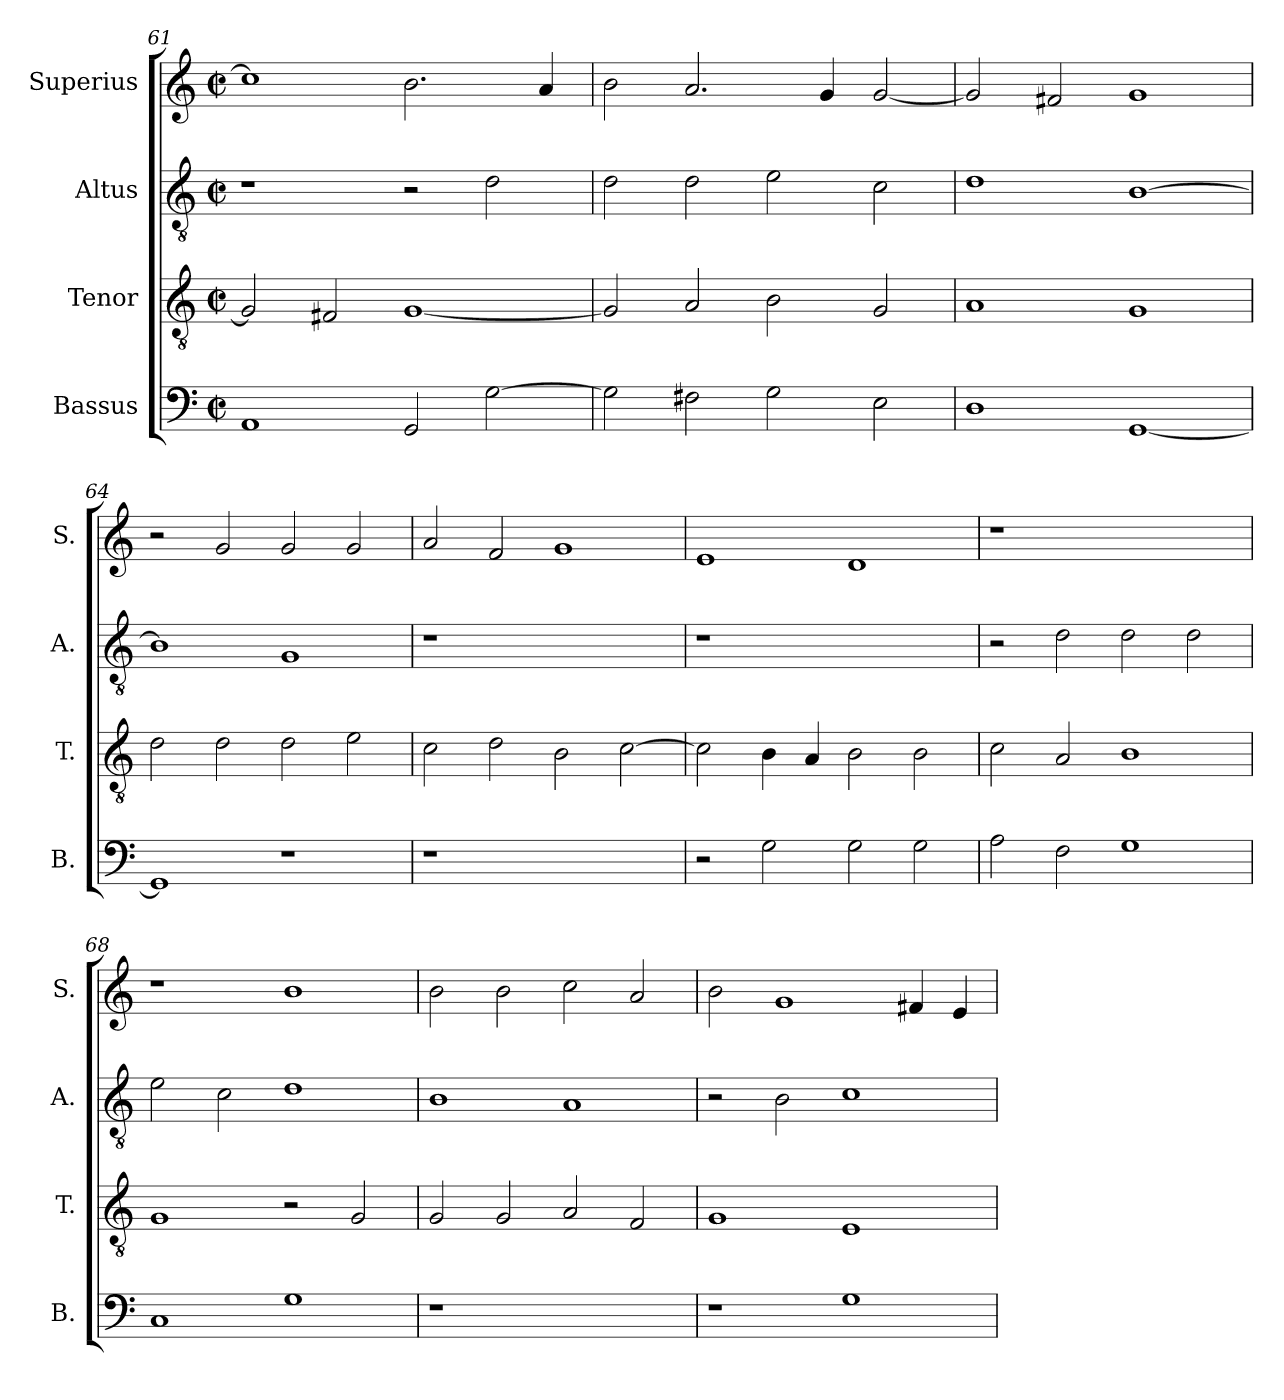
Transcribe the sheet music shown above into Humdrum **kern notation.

**kern	**kern	**kern	**kern
*part4	*part3	*part2	*part1
*staff4	*staff3	*staff2	*staff1
*I"Bassus	*I"Tenor	*I"Altus	*I"Superius
*I'B.	*I'T.	*I'A.	*I'S.
*clefF4	*clefGv2	*clefGv2	*clefG2
*	*ITrd7c12	*ITrd7c12	*
*k[]	*k[]	*k[]	*k[]
*C:	*C:	*C:	*C:
*M2/2	*M2/2	*M2/2	*M2/2
*met(c|)	*met(c|)	*met(c|)	*met(c|)
=61	=61	=61	=61
1AAi	2GGi/]	1r	1cci]
.	2FF#Xi/	.	.
2GGi/	[<1GGi	2r	2.bi\
[>2Gi\	.	2Di\	.
.	.	.	4ai/
=62	=62	=62	=62
2Gi\]	2GGi/]	2Di\	2bi\
2F#Xi\	2AAi/	2Di\	2.ai/
2Gi\	2BBi\	2Ei\	.
.	.	.	4gi/
2Ei\	2GGi/	2Ci\	[<2gi/
=63	=63	=63	=63
1Di	1AAi	1Di	2gi/]
.	.	.	2f#Xi/
[<1GGi	1GGi	[>1BBi	1gi
=64	=64	=64	=64
1GGi]	2Di\	1BBi]	2r
.	2Di\	.	2gi/
1r	2Di\	1GGi	2gi/
.	2Ei\	.	2gi/
!!LO:LB:g=z
=65	=65	=65	=65
!LO:N:vis=1	!	!LO:N:vis=1	!
1r	2Ci\	1r	2ai/
.	2Di\	.	2fi/
1ryy	2BBi\	1ryy	1gi
.	[>2Ci\	.	.
=66	=66	=66	=66
!	!	!LO:N:vis=1	!
2r	2Ci\]	1r	1ei
2Gi\	4BBi\	.	.
.	4AAi/	.	.
2Gi\	2BBi\	1ryy	1di
2Gi\	2BBi\	.	.
=67	=67	=67	=67
!	!	!	!LO:N:vis=1
2Ai\	2Ci\	2r	1r
2Fi\	2AAi/	2Di\	.
1Gi	1BBi	2Di\	1ryy
.	.	2Di\	.
=68	=68	=68	=68
1Ci	1GGi	2Ei\	1r
.	.	2Ci\	.
1Gi	2r	1Di	1bi
.	2GGi/	.	.
=69	=69	=69	=69
!LO:N:vis=1	!	!	!
1r	2GGi/	1BBi	2bi\
.	2GGi/	.	2bi\
1ryy	2AAi/	1AAi	2cci\
.	2FFi/	.	2ai/
!!LO:LB:g=z
=70	=70	=70	=70
1r	1GGi	2r	2bi\
.	.	2BBi\	1gi
1Gi	1EEi	1Ci	.
.	.	.	4f#Xi/
.	.	.	4ei/
=	=	=	=
*-	*-	*-	*-
